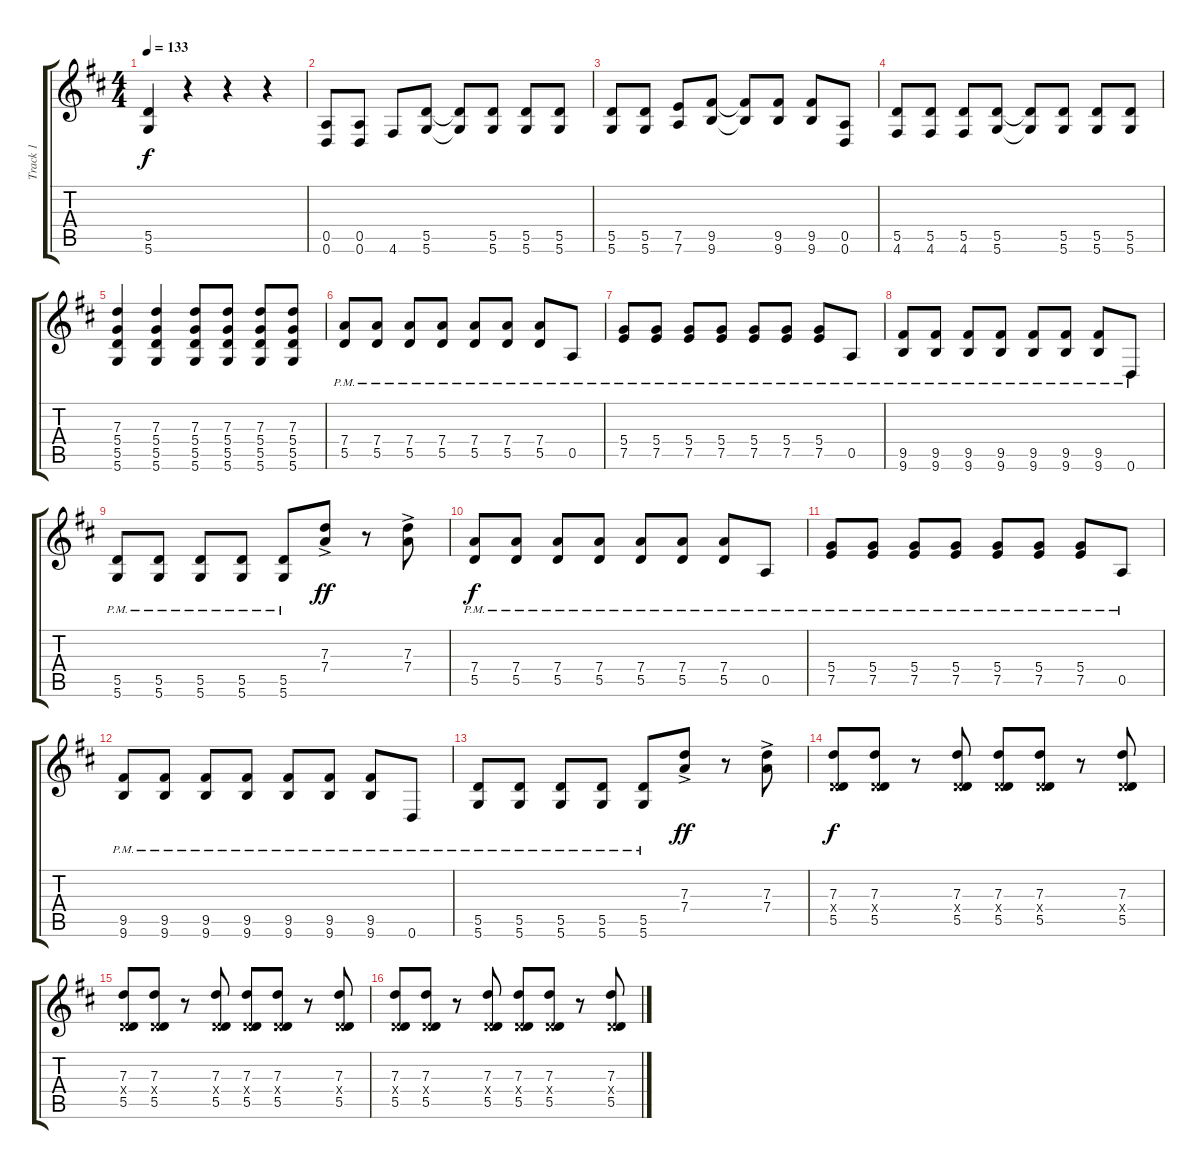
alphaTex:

\track ("Track 1" "Track 1") {instrument distortionguitar}
\staff {score tabs}
\tuning (E4 B3 G3 D3 A2 D2) {hide}
\ts (4 4)
\tempo 133
\clef g2
\ks d
(5.5 5.6).4{dy f} r.4 r.4 r.4 |
(0.5 0.6).8 (0.5 0.6).8 4.6.8 (5.5 5.6).8 (5.5{t} 5.6{t}).8 (5.5 5.6).8 (5.5 5.6).8 (5.5 5.6).8 |
(5.5 5.6).8 (5.5 5.6).8 (7.5 7.6).8 (9.5 9.6).8 (9.5{t} 9.6{t}).8 (9.5 9.6).8 (9.5 9.6).8 (0.5 0.6).8 |
(5.5 4.6).8 (5.5 4.6).8 (5.5 4.6).8 (5.5 5.6).8 (5.5{t} 5.6{t}).8 (5.5 5.6).8 (5.5 5.6).8 (5.5 5.6).8 |
(7.3 5.4 5.5 5.6).4 (7.3 5.4 5.5 5.6).4 (7.3 5.4 5.5 5.6).8 (7.3 5.4 5.5 5.6).8 (7.3 5.4 5.5 5.6).8 (7.3 5.4 5.5 5.6).8 |
(7.4{pm} 5.5{pm}).8 (7.4{pm} 5.5{pm}).8 (7.4{pm} 5.5{pm}).8 (7.4{pm} 5.5{pm}).8 (7.4{pm} 5.5{pm}).8 (7.4{pm} 5.5{pm}).8 (7.4{pm} 5.5{pm}).8 0.5{pm}.8 |
(5.4{pm} 7.5{pm}).8 (5.4{pm} 7.5{pm}).8 (5.4{pm} 7.5{pm}).8 (5.4{pm} 7.5{pm}).8 (5.4{pm} 7.5{pm}).8 (5.4{pm} 7.5{pm}).8 (5.4{pm} 7.5{pm}).8 0.5{pm}.8 |
(9.5{pm} 9.6{pm}).8 (9.5{pm} 9.6{pm}).8 (9.5{pm} 9.6{pm}).8 (9.5{pm} 9.6{pm}).8 (9.5{pm} 9.6{pm}).8 (9.5{pm} 9.6{pm}).8 (9.5{pm} 9.6{pm}).8 0.6{pm}.8 |
(5.5{pm} 5.6{pm}).8 (5.5{pm} 5.6{pm}).8 (5.5{pm} 5.6{pm}).8 (5.5{pm} 5.6{pm}).8 (5.5{pm} 5.6{pm}).8 (7.3{ac} 7.4{ac}).8{dy ff} r.8 (7.3{ac} 7.4{ac}).8 |
(7.4{pm} 5.5{pm}).8{dy f} (7.4{pm} 5.5{pm}).8 (7.4{pm} 5.5{pm}).8 (7.4{pm} 5.5{pm}).8 (7.4{pm} 5.5{pm}).8 (7.4{pm} 5.5{pm}).8 (7.4{pm} 5.5{pm}).8 0.5{pm}.8 |
(5.4{pm} 7.5{pm}).8 (5.4{pm} 7.5{pm}).8 (5.4{pm} 7.5{pm}).8 (5.4{pm} 7.5{pm}).8 (5.4{pm} 7.5{pm}).8 (5.4{pm} 7.5{pm}).8 (5.4{pm} 7.5{pm}).8 0.5{pm}.8 |
(9.5{pm} 9.6{pm}).8 (9.5{pm} 9.6{pm}).8 (9.5{pm} 9.6{pm}).8 (9.5{pm} 9.6{pm}).8 (9.5{pm} 9.6{pm}).8 (9.5{pm} 9.6{pm}).8 (9.5{pm} 9.6{pm}).8 0.6{pm}.8 |
(5.5{pm} 5.6{pm}).8 (5.5{pm} 5.6{pm}).8 (5.5{pm} 5.6{pm}).8 (5.5{pm} 5.6{pm}).8 (5.5{pm} 5.6{pm}).8 (7.3{ac} 7.4{ac}).8{dy ff} r.8 (7.3{ac} 7.4{ac}).8 |
(7.3 0.4{x} 5.5).8{dy f} (7.3 0.4{x} 5.5).8 r.8 (7.3 0.4{x} 5.5).8 (7.3 0.4{x} 5.5).8 (7.3 0.4{x} 5.5).8 r.8 (7.3 0.4{x} 5.5).8 |
(7.3 0.4{x} 5.5).8 (7.3 0.4{x} 5.5).8 r.8 (7.3 0.4{x} 5.5).8 (7.3 0.4{x} 5.5).8 (7.3 0.4{x} 5.5).8 r.8 (7.3 0.4{x} 5.5).8 |
(7.3 0.4{x} 5.5).8 (7.3 0.4{x} 5.5).8 r.8 (7.3 0.4{x} 5.5).8 (7.3 0.4{x} 5.5).8 (7.3 0.4{x} 5.5).8 r.8 (7.3 0.4{x} 5.5).8
